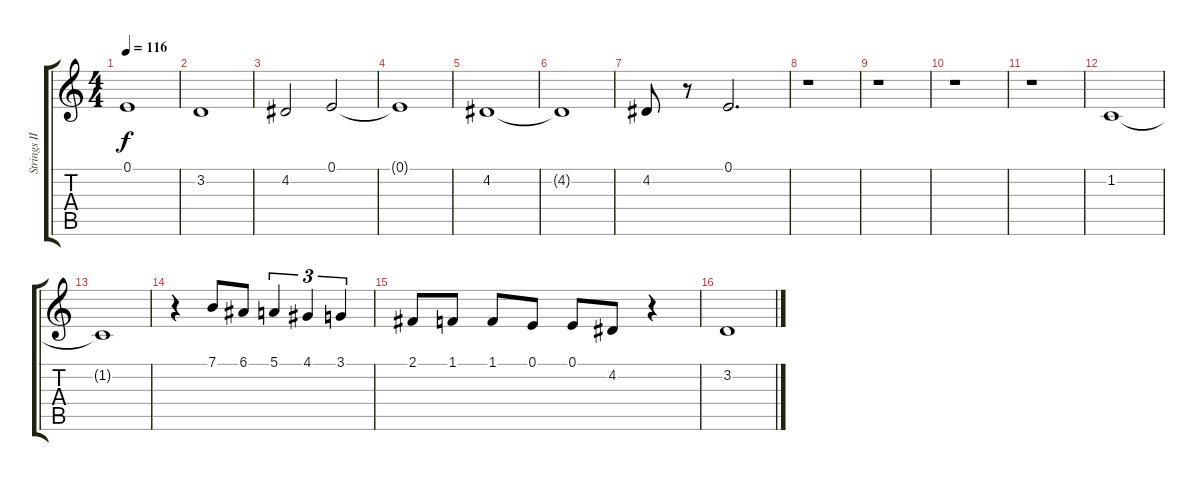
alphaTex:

\track ("Strings II" "Strings II") {instrument acousticgrandpiano}
\staff {score tabs}
\tuning (E4 B3 G3 D3 A2 E2) {hide}
\ts (4 4)
\tempo 116
\clef g2
\ks c
0.1{t}.1{dy f} |
3.2.1 |
4.2.2 0.1.2 |
0.1{t}.1 |
4.2.1 |
4.2{t}.1 |
4.2.8 r.8 0.1.2{d} |
r.1 |
r.1 |
r.1 |
r.1 |
1.2.1 |
1.2{t}.1 |
r.4 7.1.8 6.1.8 5.1.4{tu (3 2)} 4.1.4{tu (3 2)} 3.1.4{tu (3 2)} |
2.1.8 1.1.8 1.1.8 0.1.8 0.1.8 4.2.8 r.4 |
3.2.1
